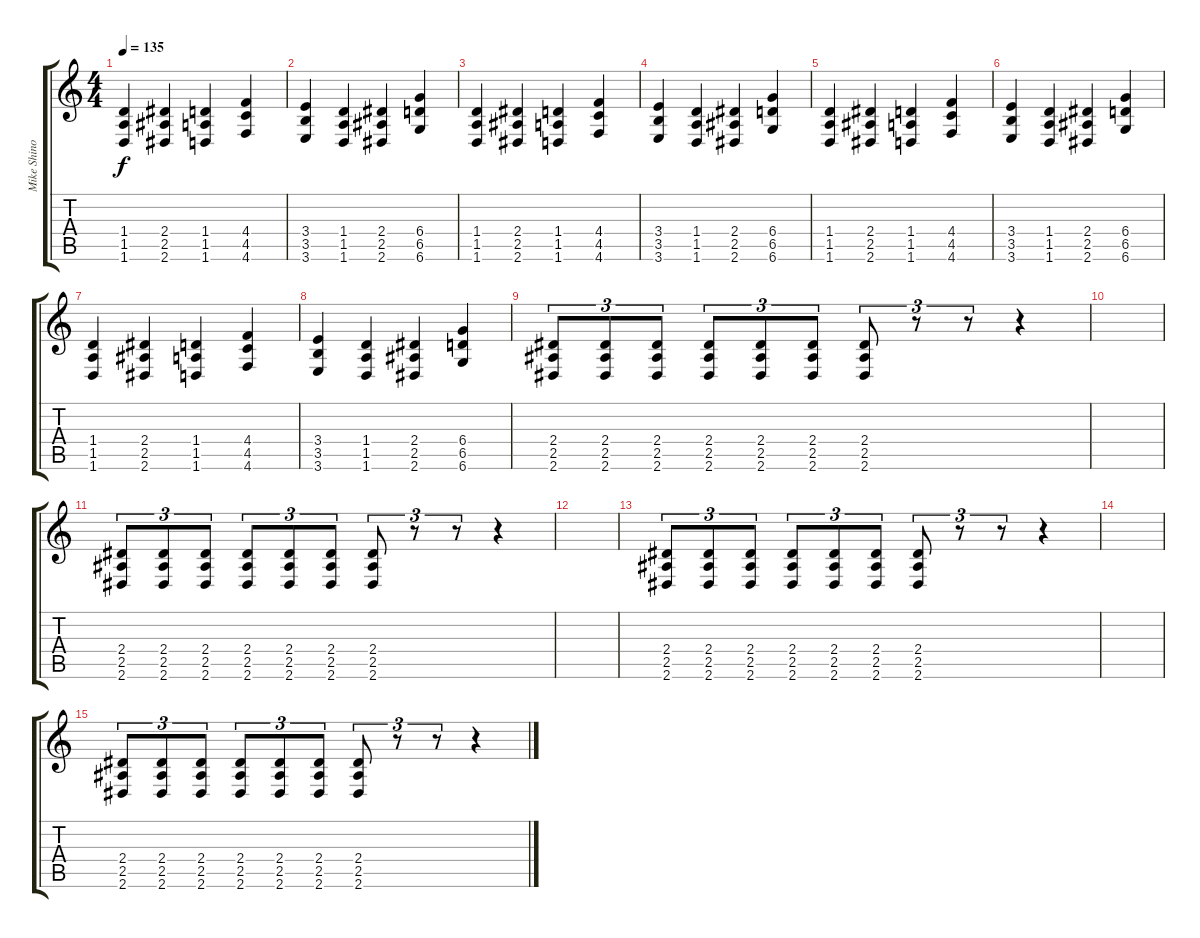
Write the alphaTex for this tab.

\track ("Mike Shinoda [Gtr.1]" "Mike Shino") {instrument overdrivenguitar}
\staff {score tabs}
\tuning (Eb4 Bb3 Gb3 Db3 Ab2 Db2) {hide}
\ts (4 4)
\tempo 135
\clef g2
\ks c
(1.4 1.5 1.6).4{dy f} (2.4 2.5 2.6).4 (1.4 1.5 1.6).4 (4.4 4.5 4.6).4 |
(3.4 3.5 3.6).4 (1.4 1.5 1.6).4 (2.4 2.5 2.6).4 (6.4 6.5 6.6).4 |
(1.4 1.5 1.6).4 (2.4 2.5 2.6).4 (1.4 1.5 1.6).4 (4.4 4.5 4.6).4 |
(3.4 3.5 3.6).4 (1.4 1.5 1.6).4 (2.4 2.5 2.6).4 (6.4 6.5 6.6).4 |
(1.4 1.5 1.6).4 (2.4 2.5 2.6).4 (1.4 1.5 1.6).4 (4.4 4.5 4.6).4 |
(3.4 3.5 3.6).4 (1.4 1.5 1.6).4 (2.4 2.5 2.6).4 (6.4 6.5 6.6).4 |
(1.4 1.5 1.6).4 (2.4 2.5 2.6).4 (1.4 1.5 1.6).4 (4.4 4.5 4.6).4 |
(3.4 3.5 3.6).4 (1.4 1.5 1.6).4 (2.4 2.5 2.6).4 (6.4 6.5 6.6).4 |
(2.4 2.5 2.6).8{tu (3 2)} (2.4 2.5 2.6).8{tu (3 2)} (2.4 2.5 2.6).8{tu (3 2)} (2.4 2.5 2.6).8{tu (3 2)} (2.4 2.5 2.6).8{tu (3 2)} (2.4 2.5 2.6).8{tu (3 2)} (2.4 2.5 2.6).8{tu (3 2)} r.8{tu (3 2)} r.8{tu (3 2)} r.4 |
|
(2.4 2.5 2.6).8{tu (3 2)} (2.4 2.5 2.6).8{tu (3 2)} (2.4 2.5 2.6).8{tu (3 2)} (2.4 2.5 2.6).8{tu (3 2)} (2.4 2.5 2.6).8{tu (3 2)} (2.4 2.5 2.6).8{tu (3 2)} (2.4 2.5 2.6).8{tu (3 2)} r.8{tu (3 2)} r.8{tu (3 2)} r.4 |
|
(2.4 2.5 2.6).8{tu (3 2)} (2.4 2.5 2.6).8{tu (3 2)} (2.4 2.5 2.6).8{tu (3 2)} (2.4 2.5 2.6).8{tu (3 2)} (2.4 2.5 2.6).8{tu (3 2)} (2.4 2.5 2.6).8{tu (3 2)} (2.4 2.5 2.6).8{tu (3 2)} r.8{tu (3 2)} r.8{tu (3 2)} r.4 |
|
(2.4 2.5 2.6).8{tu (3 2)} (2.4 2.5 2.6).8{tu (3 2)} (2.4 2.5 2.6).8{tu (3 2)} (2.4 2.5 2.6).8{tu (3 2)} (2.4 2.5 2.6).8{tu (3 2)} (2.4 2.5 2.6).8{tu (3 2)} (2.4 2.5 2.6).8{tu (3 2)} r.8{tu (3 2)} r.8{tu (3 2)} r.4
